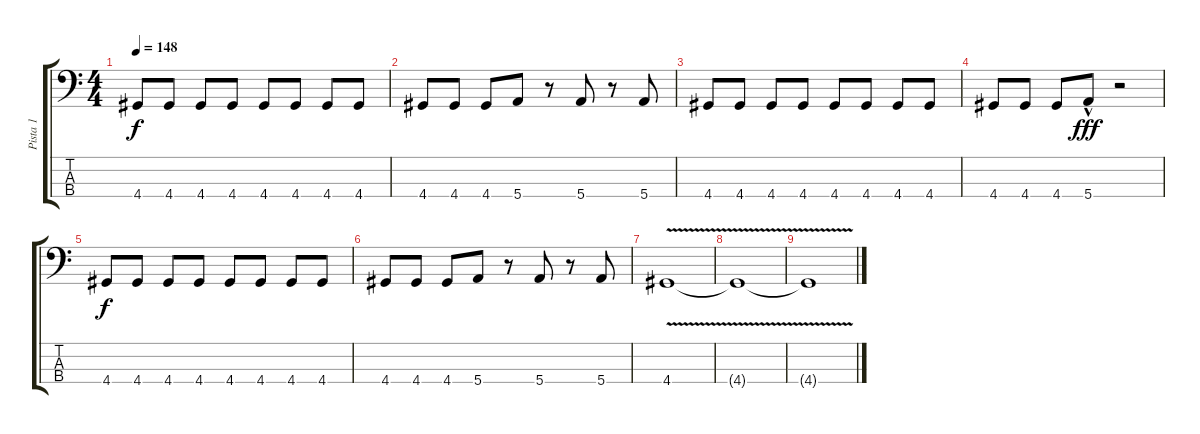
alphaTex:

\track ("Pista 1" "Pista 1") {instrument electricbassfinger}
\staff {score tabs}
\tuning (G2 D2 A1 E1) {hide}
\ts (4 4)
\tempo 148
\clef f4
\ks c
4.4.8{dy f} 4.4.8 4.4.8 4.4.8 4.4.8 4.4.8 4.4.8 4.4.8 |
4.4.8 4.4.8 4.4.8 5.4.8 r.8 5.4.8 r.8 5.4.8 |
4.4.8 4.4.8 4.4.8 4.4.8 4.4.8 4.4.8 4.4.8 4.4.8 |
4.4.8 4.4.8 4.4.8 5.4{hac}.8{dy fff} r.2 |
4.4.8{dy f} 4.4.8 4.4.8 4.4.8 4.4.8 4.4.8 4.4.8 4.4.8 |
4.4.8 4.4.8 4.4.8 5.4.8 r.8 5.4.8 r.8 5.4.8 |
4.4{v}.1 |
4.4{v t}.1 |
4.4{v t}.1
